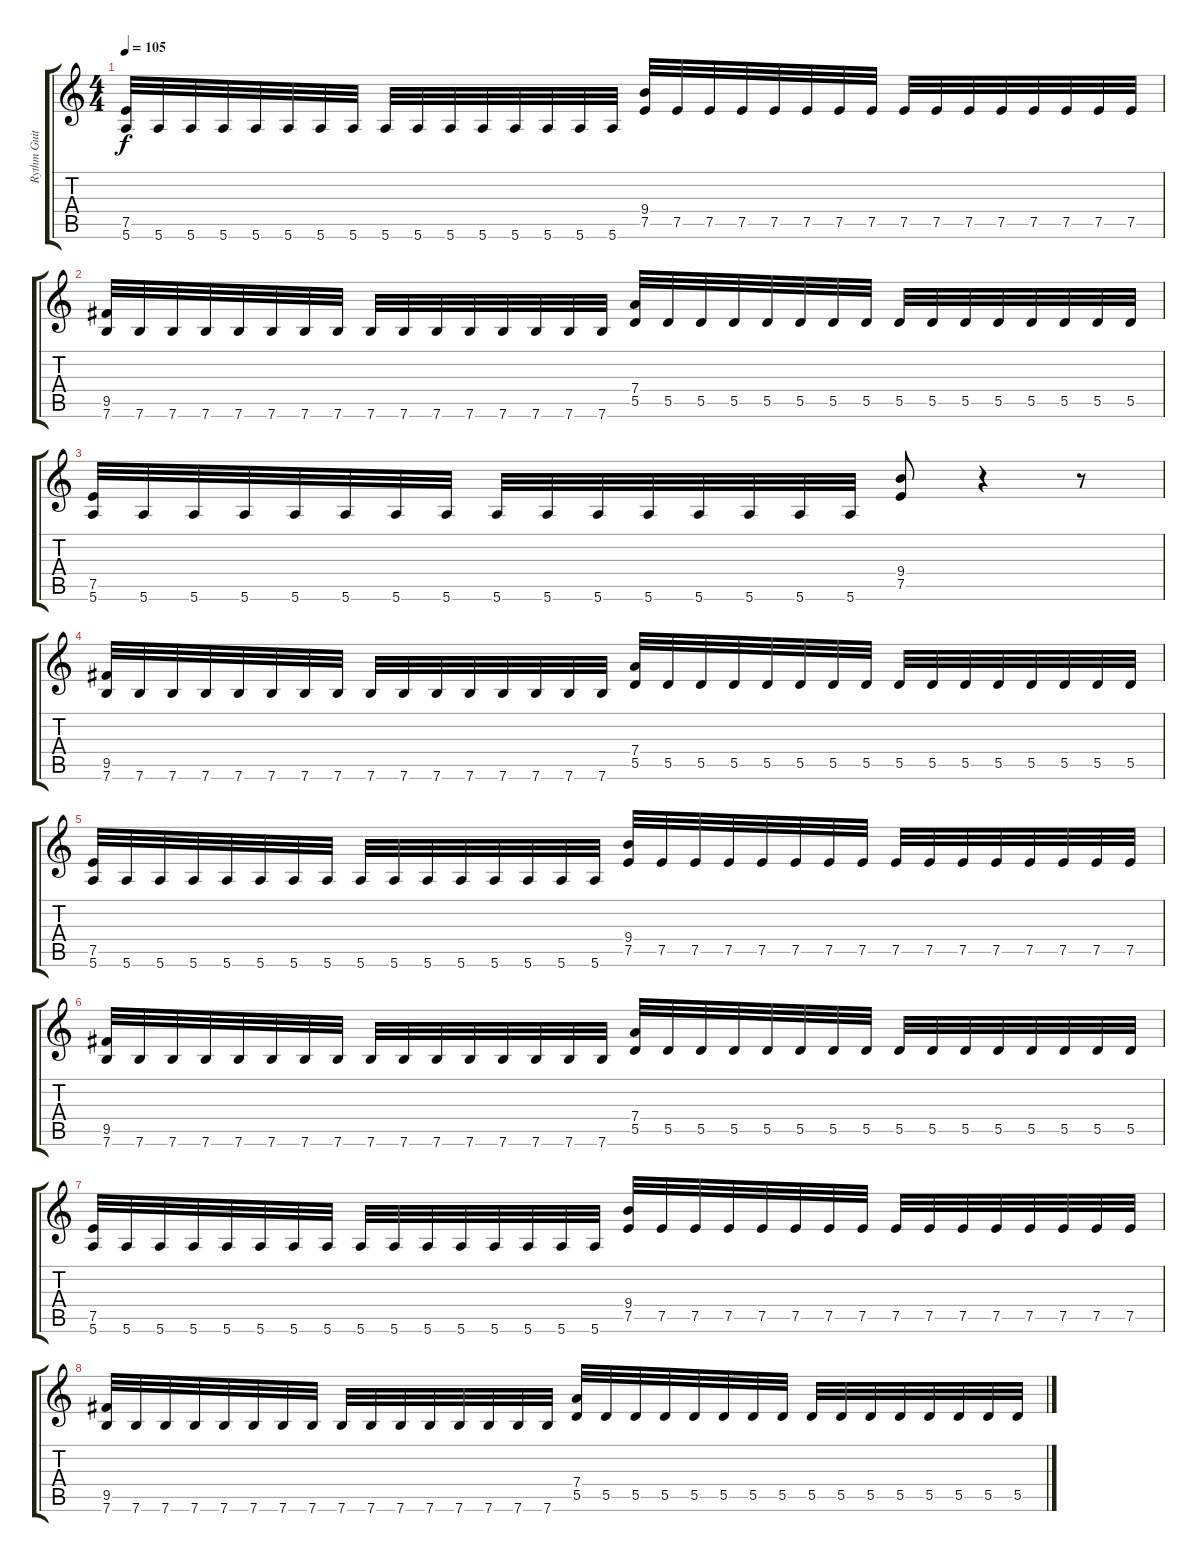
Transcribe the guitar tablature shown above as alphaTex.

\track ("Rythm Guitar" "Rythm Guit") {instrument distortionguitar}
\staff {score tabs}
\tuning (E4 B3 G3 D3 A2 E2) {hide}
\ts (4 4)
\tempo 105
\clef g2
\ks c
(7.5 5.6).32{dy f} 5.6.32 5.6.32 5.6.32 5.6.32 5.6.32 5.6.32 5.6.32 5.6.32 5.6.32 5.6.32 5.6.32 5.6.32 5.6.32 5.6.32 5.6.32 (9.4 7.5).32 7.5.32 7.5.32 7.5.32 7.5.32 7.5.32 7.5.32 7.5.32 7.5.32 7.5.32 7.5.32 7.5.32 7.5.32 7.5.32 7.5.32 7.5.32 |
(9.5 7.6).32 7.6.32 7.6.32 7.6.32 7.6.32 7.6.32 7.6.32 7.6.32 7.6.32 7.6.32 7.6.32 7.6.32 7.6.32 7.6.32 7.6.32 7.6.32 (7.4 5.5).32 5.5.32 5.5.32 5.5.32 5.5.32 5.5.32 5.5.32 5.5.32 5.5.32 5.5.32 5.5.32 5.5.32 5.5.32 5.5.32 5.5.32 5.5.32 |
(7.5 5.6).32 5.6.32 5.6.32 5.6.32 5.6.32 5.6.32 5.6.32 5.6.32 5.6.32 5.6.32 5.6.32 5.6.32 5.6.32 5.6.32 5.6.32 5.6.32 (9.4 7.5).8 r.4 r.8 |
(9.5 7.6).32 7.6.32 7.6.32 7.6.32 7.6.32 7.6.32 7.6.32 7.6.32 7.6.32 7.6.32 7.6.32 7.6.32 7.6.32 7.6.32 7.6.32 7.6.32 (7.4 5.5).32 5.5.32 5.5.32 5.5.32 5.5.32 5.5.32 5.5.32 5.5.32 5.5.32 5.5.32 5.5.32 5.5.32 5.5.32 5.5.32 5.5.32 5.5.32 |
(7.5 5.6).32 5.6.32 5.6.32 5.6.32 5.6.32 5.6.32 5.6.32 5.6.32 5.6.32 5.6.32 5.6.32 5.6.32 5.6.32 5.6.32 5.6.32 5.6.32 (9.4 7.5).32 7.5.32 7.5.32 7.5.32 7.5.32 7.5.32 7.5.32 7.5.32 7.5.32 7.5.32 7.5.32 7.5.32 7.5.32 7.5.32 7.5.32 7.5.32 |
(9.5 7.6).32 7.6.32 7.6.32 7.6.32 7.6.32 7.6.32 7.6.32 7.6.32 7.6.32 7.6.32 7.6.32 7.6.32 7.6.32 7.6.32 7.6.32 7.6.32 (7.4 5.5).32 5.5.32 5.5.32 5.5.32 5.5.32 5.5.32 5.5.32 5.5.32 5.5.32 5.5.32 5.5.32 5.5.32 5.5.32 5.5.32 5.5.32 5.5.32 |
(7.5 5.6).32 5.6.32 5.6.32 5.6.32 5.6.32 5.6.32 5.6.32 5.6.32 5.6.32 5.6.32 5.6.32 5.6.32 5.6.32 5.6.32 5.6.32 5.6.32 (9.4 7.5).32 7.5.32 7.5.32 7.5.32 7.5.32 7.5.32 7.5.32 7.5.32 7.5.32 7.5.32 7.5.32 7.5.32 7.5.32 7.5.32 7.5.32 7.5.32 |
(9.5 7.6).32 7.6.32 7.6.32 7.6.32 7.6.32 7.6.32 7.6.32 7.6.32 7.6.32 7.6.32 7.6.32 7.6.32 7.6.32 7.6.32 7.6.32 7.6.32 (7.4 5.5).32 5.5.32 5.5.32 5.5.32 5.5.32 5.5.32 5.5.32 5.5.32 5.5.32 5.5.32 5.5.32 5.5.32 5.5.32 5.5.32 5.5.32 5.5.32
